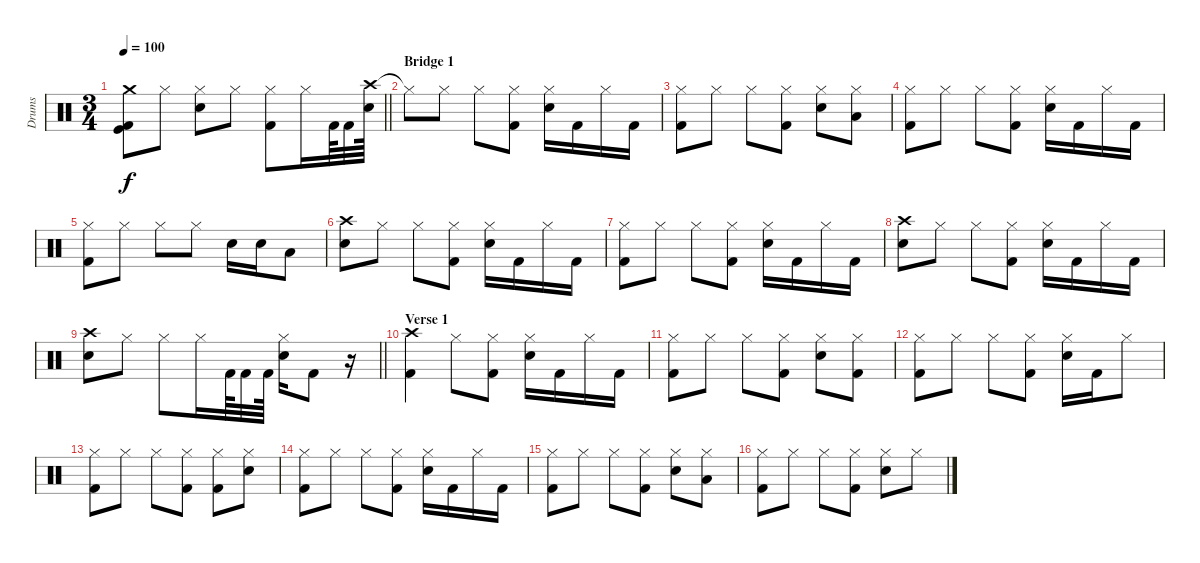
\track ("Drums" "Drums") {instrument percussion}
\staff {score}
\articulation defaults
\ts (3 4)
\tempo 100
\clef neutral
\barLineRight lightlight
\ks c
("Crash medium (hit)" "Kick (hit)" "Kick (hit) 2").8{dy f} "Hi-Hat (closed)".8 ("Hi-Hat (closed)" "Snare (hit) 2").8 "Hi-Hat (closed)".8 ("Hi-Hat (closed)" "Kick (hit) 2").8 "Hi-Hat (closed)".16 "Kick (hit) 2".64 "Kick (hit) 2".32 ("Crash high (hit)" "Snare (hit) 2").64 |
\section ("" "Bridge 1")
"Hi-Hat (closed)"{t}.8 "Hi-Hat (closed)".8 "Hi-Hat (closed)".8 ("Hi-Hat (closed)" "Kick (hit) 2").8 ("Hi-Hat (closed)" "Snare (hit) 2").16 "Kick (hit) 2".16 "Hi-Hat (closed)".16 "Kick (hit) 2".16 |
("Hi-Hat (closed)" "Kick (hit) 2").8 "Hi-Hat (closed)".8 "Hi-Hat (closed)".8 ("Hi-Hat (closed)" "Kick (hit) 2").8 ("Hi-Hat (closed)" "Snare (hit) 2").8 ("Hi-Hat (closed)" "Low Tom (hit)").8 |
("Hi-Hat (closed)" "Kick (hit) 2").8 "Hi-Hat (closed)".8 "Hi-Hat (closed)".8 ("Hi-Hat (closed)" "Kick (hit) 2").8 ("Hi-Hat (closed)" "Snare (hit) 2").16 "Kick (hit) 2".16 "Hi-Hat (closed)".16 "Kick (hit) 2".16 |
("Hi-Hat (closed)" "Kick (hit) 2").8 "Hi-Hat (closed)".8 "Hi-Hat (closed)".8 "Hi-Hat (closed)".8 "Snare (hit) 2".16 "Snare (hit) 2".16 "Low Tom (hit)".8 |
("Crash high (hit)" "Snare (hit) 2").8 "Hi-Hat (closed)".8 "Hi-Hat (closed)".8 ("Hi-Hat (closed)" "Kick (hit) 2").8 ("Hi-Hat (closed)" "Snare (hit) 2").16 "Kick (hit) 2".16 "Hi-Hat (closed)".16 "Kick (hit) 2".16 |
("Hi-Hat (closed)" "Kick (hit) 2").8 "Hi-Hat (closed)".8 "Hi-Hat (closed)".8 ("Hi-Hat (closed)" "Kick (hit) 2").8 ("Hi-Hat (closed)" "Snare (hit) 2").16 "Kick (hit) 2".16 "Hi-Hat (closed)".16 "Kick (hit) 2".16 |
("Crash high (hit)" "Snare (hit) 2").8 "Hi-Hat (closed)".8 "Hi-Hat (closed)".8 ("Hi-Hat (closed)" "Kick (hit) 2").8 ("Hi-Hat (closed)" "Snare (hit) 2").16 "Kick (hit) 2".16 "Hi-Hat (closed)".16 "Kick (hit) 2".16 |
\barLineRight lightlight
("Crash high (hit)" "Snare (hit) 2").8 "Hi-Hat (closed)".8 "Hi-Hat (closed)".8 "Hi-Hat (closed)".16 "Kick (hit) 2".64 "Kick (hit) 2".32 "Kick (hit) 2".64 ("Hi-Hat (closed)" "Snare (hit) 2").16 "Kick (hit) 2".8 r.16 |
\section ("" "Verse 1")
("Crash high (hit)" "Kick (hit) 2").4 "Hi-Hat (closed)".8 ("Hi-Hat (closed)" "Kick (hit) 2").8 ("Hi-Hat (closed)" "Snare (hit) 2").16 "Kick (hit) 2".16 "Hi-Hat (closed)".16 "Kick (hit) 2".16 |
("Hi-Hat (closed)" "Kick (hit) 2").8 "Hi-Hat (closed)".8 "Hi-Hat (closed)".8 ("Hi-Hat (closed)" "Kick (hit) 2").8 ("Hi-Hat (closed)" "Snare (hit) 2").8 ("Hi-Hat (closed)" "Kick (hit) 2").8 |
("Hi-Hat (closed)" "Kick (hit) 2").8 "Hi-Hat (closed)".8 "Hi-Hat (closed)".8 ("Hi-Hat (closed)" "Kick (hit) 2").8 ("Hi-Hat (closed)" "Snare (hit) 2").16 "Kick (hit) 2".16 "Hi-Hat (closed)".8 |
("Hi-Hat (closed)" "Kick (hit) 2").8 "Hi-Hat (closed)".8 "Hi-Hat (closed)".8 ("Hi-Hat (closed)" "Kick (hit) 2").8 ("Hi-Hat (closed)" "Kick (hit) 2").8 ("Hi-Hat (closed)" "Snare (hit) 2").8 |
("Hi-Hat (closed)" "Kick (hit) 2").8 "Hi-Hat (closed)".8 "Hi-Hat (closed)".8 ("Hi-Hat (closed)" "Kick (hit) 2").8 ("Hi-Hat (closed)" "Snare (hit) 2").16 "Kick (hit) 2".16 "Hi-Hat (closed)".16 "Kick (hit) 2".16 |
("Hi-Hat (closed)" "Kick (hit) 2").8 "Hi-Hat (closed)".8 "Hi-Hat (closed)".8 ("Hi-Hat (closed)" "Kick (hit) 2").8 ("Hi-Hat (closed)" "Snare (hit) 2").8 ("Hi-Hat (closed)" "Low Tom (hit)").8 |
("Hi-Hat (closed)" "Kick (hit) 2").8 "Hi-Hat (closed)".8 "Hi-Hat (closed)".8 ("Hi-Hat (closed)" "Kick (hit) 2").8 ("Hi-Hat (closed)" "Snare (hit) 2").8 "Hi-Hat (closed)".8
